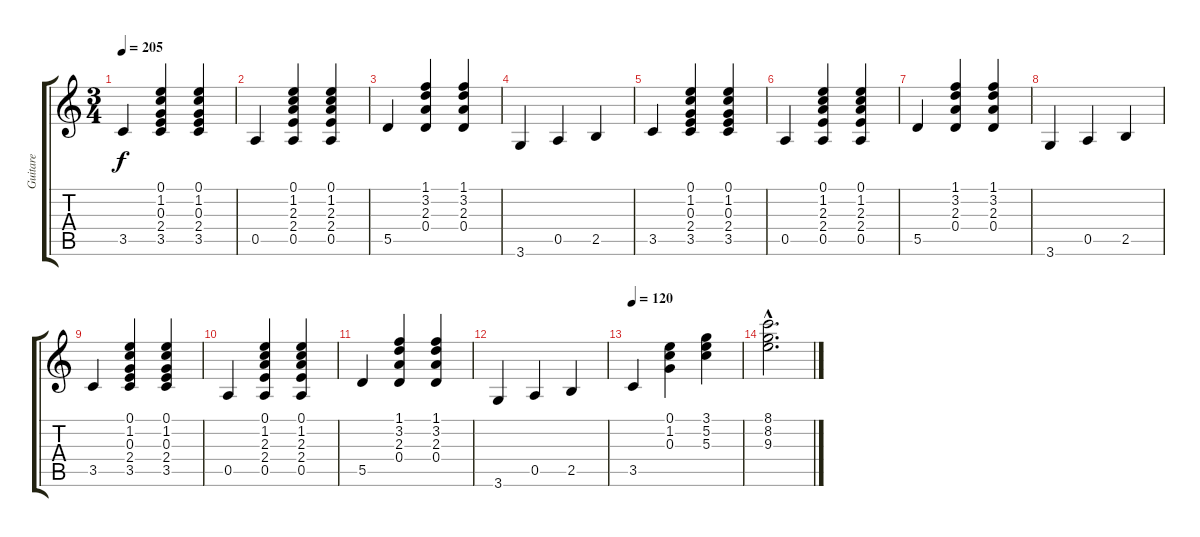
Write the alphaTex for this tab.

\track ("Guitare" "Guitare") {instrument distortionguitar}
\staff {score tabs}
\tuning (E4 B3 G3 D3 A2 E2) {hide}
\ts (3 4)
\tempo 205
\clef g2
\ks c
3.5.4{dy f} (0.1 1.2 0.3 2.4 3.5).4 (0.1 1.2 0.3 2.4 3.5).4 |
0.5.4 (0.1 1.2 2.3 2.4 0.5).4 (0.1 1.2 2.3 2.4 0.5).4 |
5.5.4 (1.1 3.2 2.3 0.4).4 (1.1 3.2 2.3 0.4).4 |
3.6.4 0.5.4 2.5.4 |
3.5.4 (0.1 1.2 0.3 2.4 3.5).4 (0.1 1.2 0.3 2.4 3.5).4 |
0.5.4 (0.1 1.2 2.3 2.4 0.5).4 (0.1 1.2 2.3 2.4 0.5).4 |
5.5.4 (1.1 3.2 2.3 0.4).4 (1.1 3.2 2.3 0.4).4 |
3.6.4 0.5.4 2.5.4 |
3.5.4 (0.1 1.2 0.3 2.4 3.5).4 (0.1 1.2 0.3 2.4 3.5).4 |
0.5.4 (0.1 1.2 2.3 2.4 0.5).4 (0.1 1.2 2.3 2.4 0.5).4 |
5.5.4 (1.1 3.2 2.3 0.4).4 (1.1 3.2 2.3 0.4).4 |
3.6.4 0.5.4 2.5.4 |
\tempo 120
3.5.4 (0.1 1.2 0.3).4 (3.1 5.2 5.3).4 |
(8.1{hac} 8.2{hac} 9.3{hac}).2{d}
